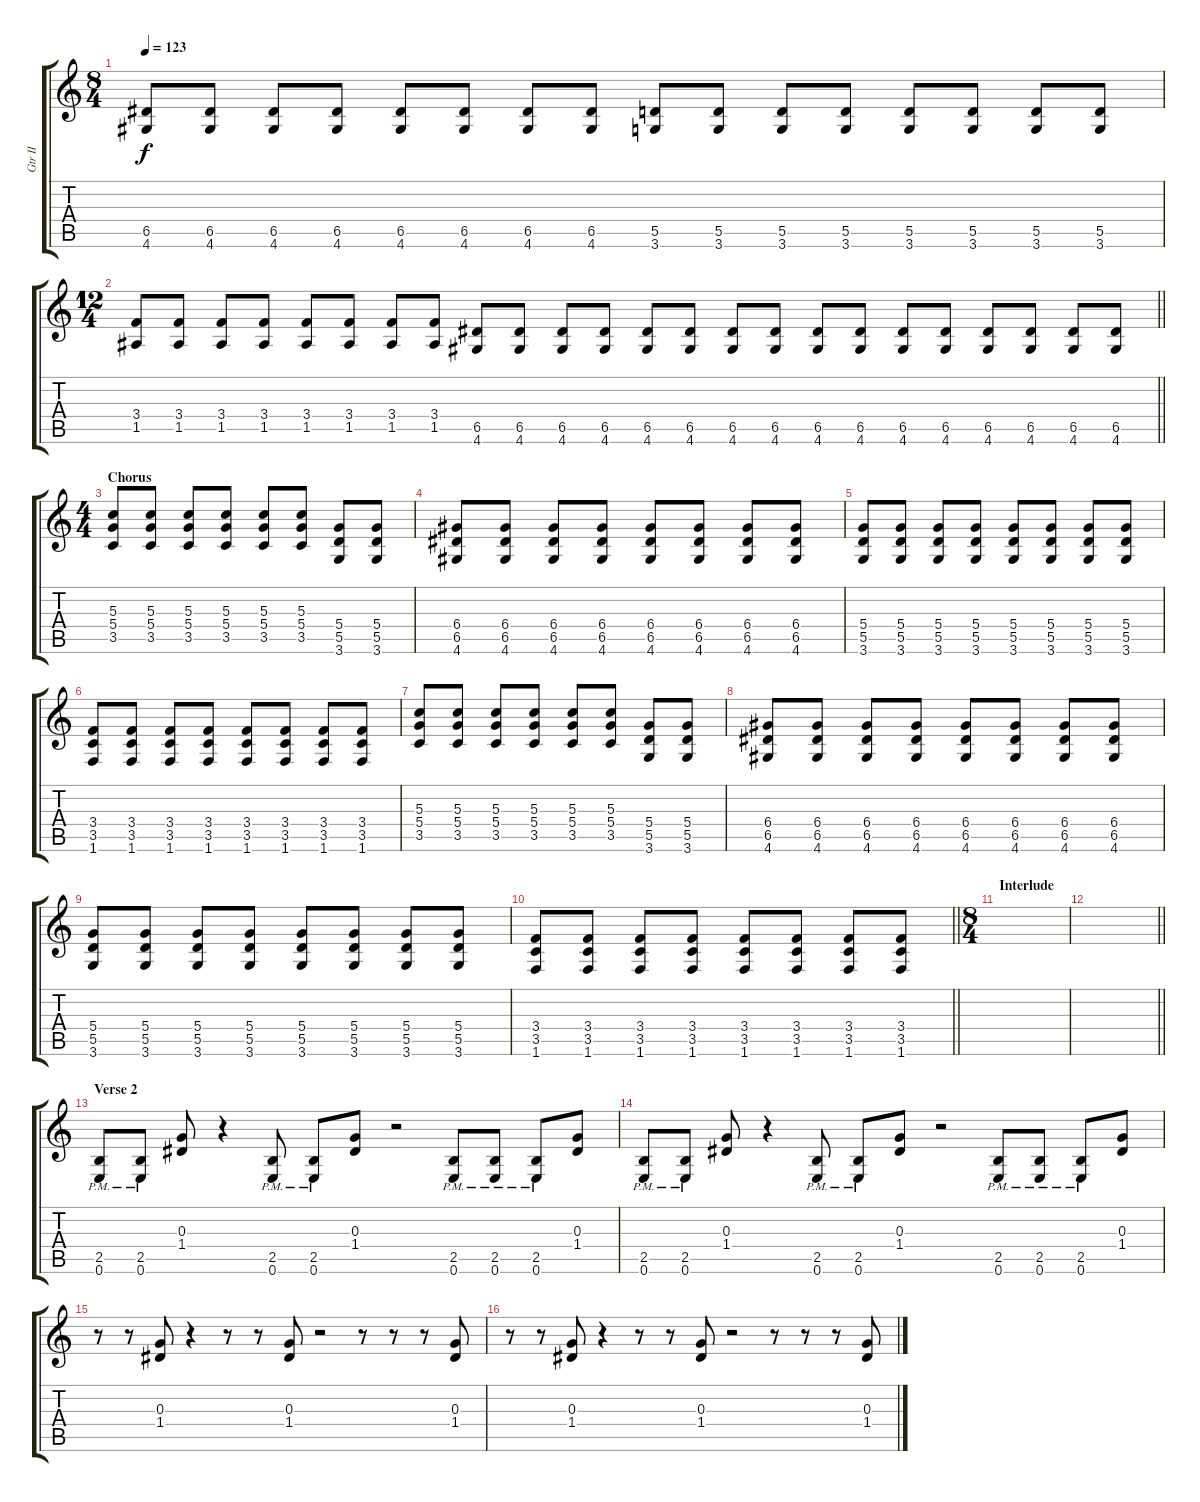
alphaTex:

\track ("Gtr II" "Gtr II") {instrument overdrivenguitar}
\staff {score tabs}
\tuning (E4 B3 G3 D3 A2 E2) {hide}
\ts (8 4)
\tempo 123
\clef g2
\ks c
(6.5 4.6).8{dy f} (6.5 4.6).8 (6.5 4.6).8 (6.5 4.6).8 (6.5 4.6).8 (6.5 4.6).8 (6.5 4.6).8 (6.5 4.6).8 (5.5 3.6).8 (5.5 3.6).8 (5.5 3.6).8 (5.5 3.6).8 (5.5 3.6).8 (5.5 3.6).8 (5.5 3.6).8 (5.5 3.6).8 |
\ts (12 4)
\barLineRight lightlight
(3.4 1.5).8 (3.4 1.5).8 (3.4 1.5).8 (3.4 1.5).8 (3.4 1.5).8 (3.4 1.5).8 (3.4 1.5).8 (3.4 1.5).8 (6.5 4.6).8 (6.5 4.6).8 (6.5 4.6).8 (6.5 4.6).8 (6.5 4.6).8 (6.5 4.6).8 (6.5 4.6).8 (6.5 4.6).8 (6.5 4.6).8 (6.5 4.6).8 (6.5 4.6).8 (6.5 4.6).8 (6.5 4.6).8 (6.5 4.6).8 (6.5 4.6).8 (6.5 4.6).8 |
\ts (4 4)
\section ("" "Chorus")
(5.3 5.4 3.5).8 (5.3 5.4 3.5).8 (5.3 5.4 3.5).8 (5.3 5.4 3.5).8 (5.3 5.4 3.5).8 (5.3 5.4 3.5).8 (5.4 5.5 3.6).8 (5.4 5.5 3.6).8 |
(6.4 6.5 4.6).8 (6.4 6.5 4.6).8 (6.4 6.5 4.6).8 (6.4 6.5 4.6).8 (6.4 6.5 4.6).8 (6.4 6.5 4.6).8 (6.4 6.5 4.6).8 (6.4 6.5 4.6).8 |
(5.4 5.5 3.6).8 (5.4 5.5 3.6).8 (5.4 5.5 3.6).8 (5.4 5.5 3.6).8 (5.4 5.5 3.6).8 (5.4 5.5 3.6).8 (5.4 5.5 3.6).8 (5.4 5.5 3.6).8 |
(3.4 3.5 1.6).8 (3.4 3.5 1.6).8 (3.4 3.5 1.6).8 (3.4 3.5 1.6).8 (3.4 3.5 1.6).8 (3.4 3.5 1.6).8 (3.4 3.5 1.6).8 (3.4 3.5 1.6).8 |
(5.3 5.4 3.5).8 (5.3 5.4 3.5).8 (5.3 5.4 3.5).8 (5.3 5.4 3.5).8 (5.3 5.4 3.5).8 (5.3 5.4 3.5).8 (5.4 5.5 3.6).8 (5.4 5.5 3.6).8 |
(6.4 6.5 4.6).8 (6.4 6.5 4.6).8 (6.4 6.5 4.6).8 (6.4 6.5 4.6).8 (6.4 6.5 4.6).8 (6.4 6.5 4.6).8 (6.4 6.5 4.6).8 (6.4 6.5 4.6).8 |
(5.4 5.5 3.6).8 (5.4 5.5 3.6).8 (5.4 5.5 3.6).8 (5.4 5.5 3.6).8 (5.4 5.5 3.6).8 (5.4 5.5 3.6).8 (5.4 5.5 3.6).8 (5.4 5.5 3.6).8 |
\barLineRight lightlight
(3.4 3.5 1.6).8 (3.4 3.5 1.6).8 (3.4 3.5 1.6).8 (3.4 3.5 1.6).8 (3.4 3.5 1.6).8 (3.4 3.5 1.6).8 (3.4 3.5 1.6).8 (3.4 3.5 1.6).8 |
\ts (8 4)
\section ("" "Interlude")
|
\barLineRight lightlight
|
\section ("" "Verse 2")
(2.5{pm} 0.6{pm}).8 (2.5{pm} 0.6{pm}).8 (0.3 1.4).8 r.4 (2.5{pm} 0.6{pm}).8 (2.5{pm} 0.6{pm}).8 (0.3 1.4).8 r.2 (2.5{pm} 0.6{pm}).8 (2.5{pm} 0.6{pm}).8 (2.5{pm} 0.6{pm}).8 (0.3 1.4).8 |
(2.5{pm} 0.6{pm}).8 (2.5{pm} 0.6{pm}).8 (0.3 1.4).8 r.4 (2.5{pm} 0.6{pm}).8 (2.5{pm} 0.6{pm}).8 (0.3 1.4).8 r.2 (2.5{pm} 0.6{pm}).8 (2.5{pm} 0.6{pm}).8 (2.5{pm} 0.6{pm}).8 (0.3 1.4).8 |
r.8 r.8 (0.3 1.4).8 r.4 r.8 r.8 (0.3 1.4).8 r.2 r.8 r.8 r.8 (0.3 1.4).8 |
r.8 r.8 (0.3 1.4).8 r.4 r.8 r.8 (0.3 1.4).8 r.2 r.8 r.8 r.8 (0.3 1.4).8
